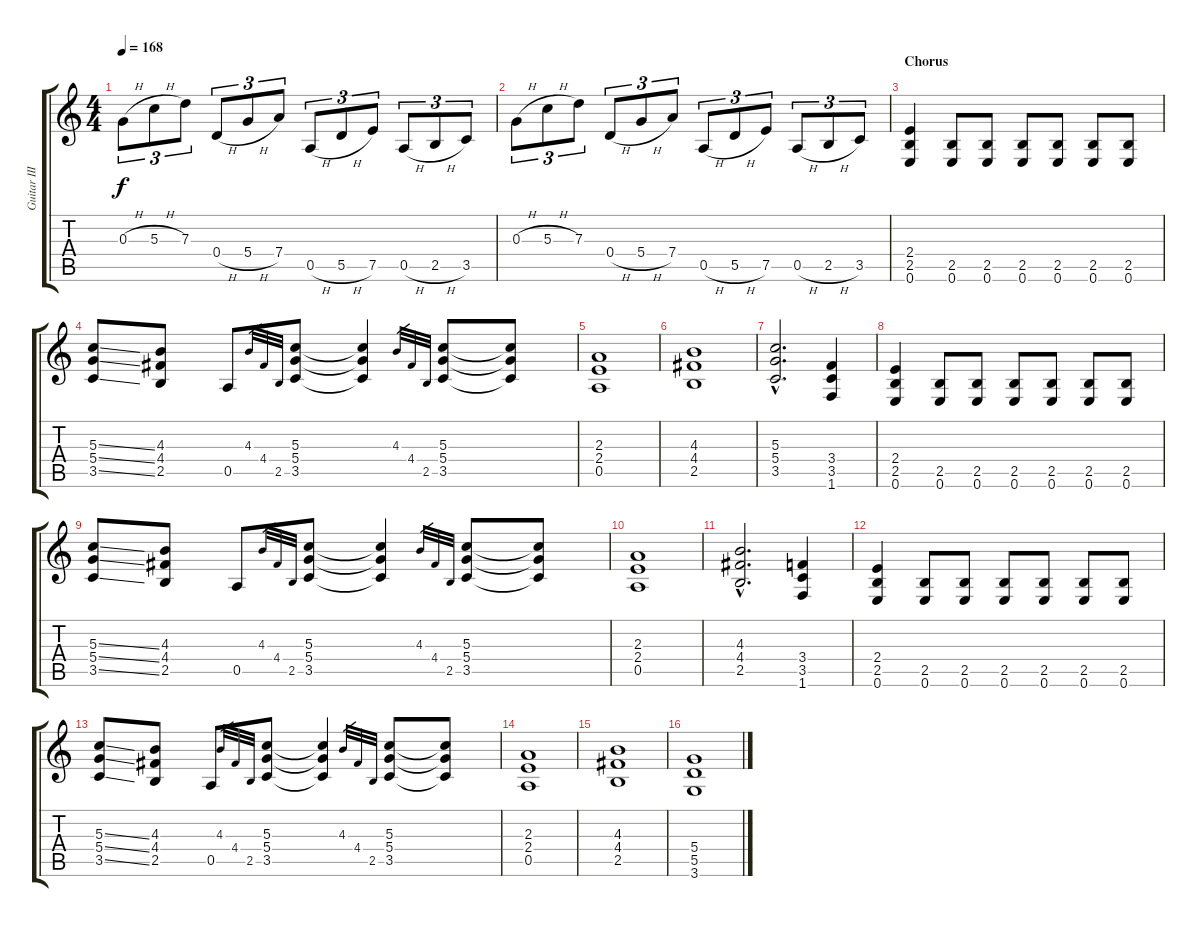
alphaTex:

\track ("Guitar III Over/Dist" "Guitar III") {instrument distortionguitar}
\staff {score tabs}
\tuning (E4 B3 G3 D3 A2 E2) {hide}
\ts (4 4)
\tempo 168
\clef g2
\ks c
0.3{h}.8{tu (3 2) dy f} 5.3{h}.8{tu (3 2)} 7.3.8{tu (3 2)} 0.4{h}.8{tu (3 2)} 5.4{h}.8{tu (3 2)} 7.4.8{tu (3 2)} 0.5{h}.8{tu (3 2)} 5.5{h}.8{tu (3 2)} 7.5.8{tu (3 2)} 0.5{h}.8{tu (3 2)} 2.5{h}.8{tu (3 2)} 3.5.8{tu (3 2)} |
0.3{h}.8{tu (3 2)} 5.3{h}.8{tu (3 2)} 7.3.8{tu (3 2)} 0.4{h}.8{tu (3 2)} 5.4{h}.8{tu (3 2)} 7.4.8{tu (3 2)} 0.5{h}.8{tu (3 2)} 5.5{h}.8{tu (3 2)} 7.5.8{tu (3 2)} 0.5{h}.8{tu (3 2)} 2.5{h}.8{tu (3 2)} 3.5.8{tu (3 2)} |
\section ("" "Chorus")
(2.4 2.5 0.6).4 (2.5 0.6).8 (2.5 0.6).8 (2.5 0.6).8 (2.5 0.6).8 (2.5 0.6).8 (2.5 0.6).8 |
(5.3{ss} 5.4{ss} 3.5{ss}).8 (4.3 4.4 2.5).8 0.5.8 4.3.32{gr} 4.4.32{gr} 2.5.32{gr} (5.3 5.4 3.5).8 (5.3{t} 5.4{t} 3.5{t}).4 4.3.32{gr} 4.4.32{gr} 2.5.32{gr} (5.3 5.4 3.5).8 (5.3{t} 5.4{t} 3.5{t}).8 |
(2.3 2.4 0.5).1 |
(4.3 4.4 2.5).1 |
(5.3{hac} 5.4{hac} 3.5{hac}).2{d} (3.4 3.5 1.6).4 |
(2.4 2.5 0.6).4 (2.5 0.6).8 (2.5 0.6).8 (2.5 0.6).8 (2.5 0.6).8 (2.5 0.6).8 (2.5 0.6).8 |
(5.3{ss} 5.4{ss} 3.5{ss}).8 (4.3 4.4 2.5).8 0.5.8 4.3.32{gr} 4.4.32{gr} 2.5.32{gr} (5.3 5.4 3.5).8 (5.3{t} 5.4{t} 3.5{t}).4 4.3.32{gr} 4.4.32{gr} 2.5.32{gr} (5.3 5.4 3.5).8 (5.3{t} 5.4{t} 3.5{t}).8 |
(2.3 2.4 0.5).1 |
(4.3{hac} 4.4{hac} 2.5{hac}).2{d} (3.4 3.5 1.6).4 |
(2.4 2.5 0.6).4 (2.5 0.6).8 (2.5 0.6).8 (2.5 0.6).8 (2.5 0.6).8 (2.5 0.6).8 (2.5 0.6).8 |
(5.3{ss} 5.4{ss} 3.5{ss}).8 (4.3 4.4 2.5).8 0.5.8 4.3.32{gr} 4.4.32{gr} 2.5.32{gr} (5.3 5.4 3.5).8 (5.3{t} 5.4{t} 3.5{t}).4 4.3.32{gr} 4.4.32{gr} 2.5.32{gr} (5.3 5.4 3.5).8 (5.3{t} 5.4{t} 3.5{t}).8 |
(2.3 2.4 0.5).1 |
(4.3 4.4 2.5).1 |
(5.4 5.5 3.6).1
